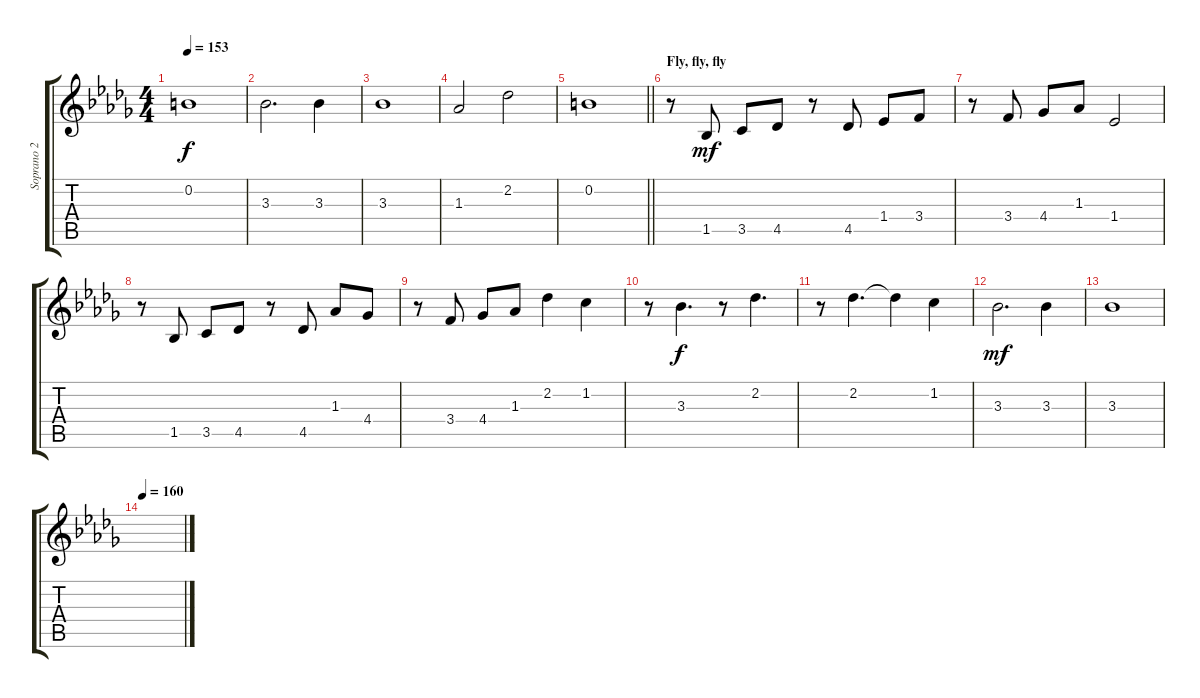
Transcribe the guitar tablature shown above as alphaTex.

\track ("Soprano 2" "Soprano 2") {instrument choiraahs}
\staff {score tabs}
\tuning (E5 B4 G4 D4 A3 E3) {hide}
\ts (4 4)
\tempo 153
\clef g2
\ks bbminor
0.2.1{dy f} |
3.3.2{d} 3.3.4 |
3.3.1 |
1.3.2 2.2.2 |
\barLineRight lightlight
0.2.1 |
\section ("" "Fly, fly, fly")
r.8 1.5.8{dy mf} 3.5.8 4.5.8 r.8 4.5.8 1.4.8 3.4.8 |
r.8 3.4.8 4.4.8 1.3.8 1.4.2 |
r.8 1.5.8 3.5.8 4.5.8 r.8 4.5.8 1.3.8 4.4.8 |
r.8 3.4.8 4.4.8 1.3.8 2.2.4 1.2.4 |
r.8 3.3.4{d dy f} r.8 2.2.4{d} |
r.8 2.2.4{d} 2.2{t}.4 1.2.4 |
3.3.2{d dy mf} 3.3.4 |
3.3.1 |
\tempo 160
